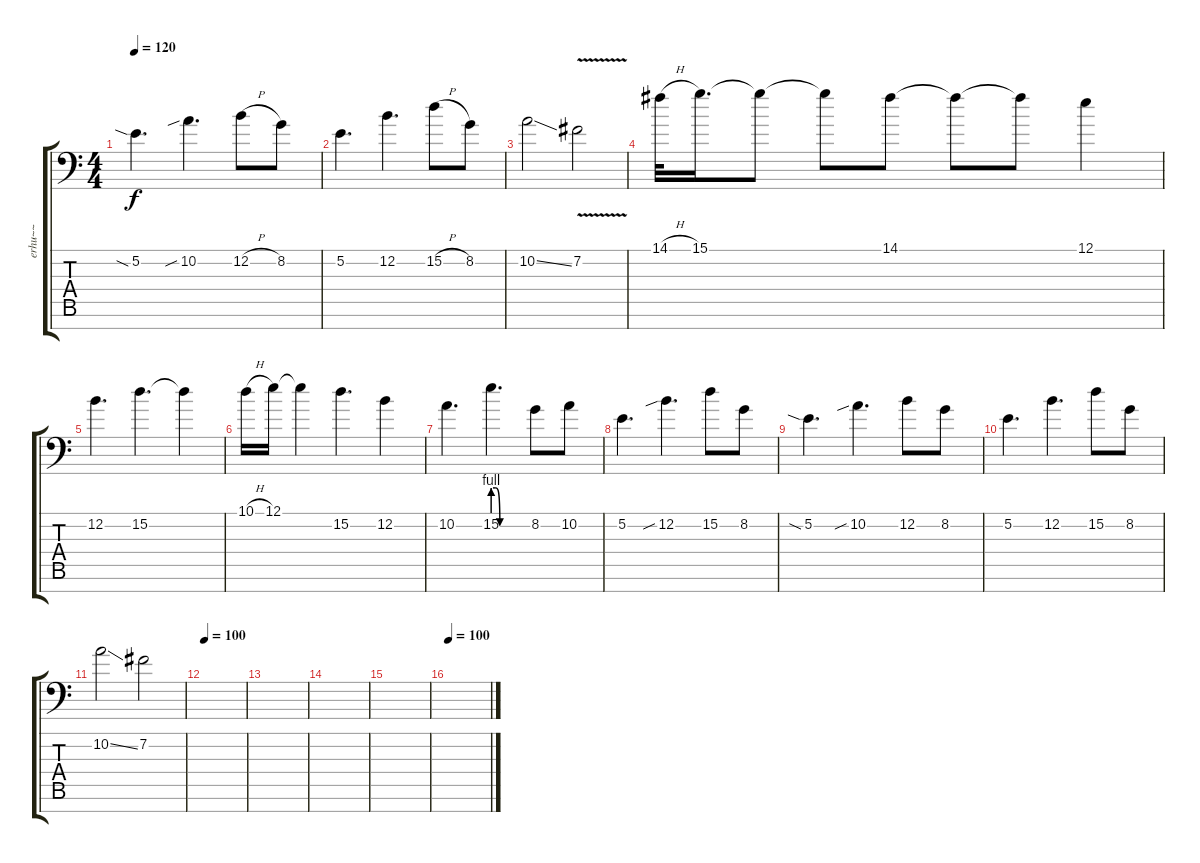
\track ("erhu~~" "erhu~~") {instrument violin}
\staff {score tabs}
\tuning (E4 B3 G3 D3 A2 E2 C-1) {hide}
\ts (4 4)
\tempo 120
\clef f4
\ks c
5.2{sia}.4{d dy f} 10.2{sib}.4{d} 12.2{h}.8 8.2.8 |
5.2.4{d} 12.2.4{d} 15.2{h}.8 8.2.8 |
10.2{ss}.2 7.2{v}.2 |
14.1{h}.32 15.1.16{d} 15.1{t}.8 15.1{t}.8 14.1.8 14.1{t}.8 14.1{t}.8 12.1.4 |
12.2.4{d} 15.2.4{d} 15.2{t}.4 |
10.1{h}.16 12.1.16 12.1{t}.4 15.2.4{d} 12.2.4 |
10.2.4{d} 15.2{be (custom 0 4 5 4 12 0 60 0)}.4{d} 8.2.8 10.2.8 |
5.2.4{d} 12.2{sib}.4{d} 15.2.8 8.2.8 |
5.2{sia}.4{d} 10.2{sib}.4{d} 12.2.8 8.2.8 |
5.2.4{d} 12.2.4{d} 15.2.8 8.2.8 |
10.2{ss}.2 7.2.2 |
\tempo 100
|
|
|
|
\tempo 100
